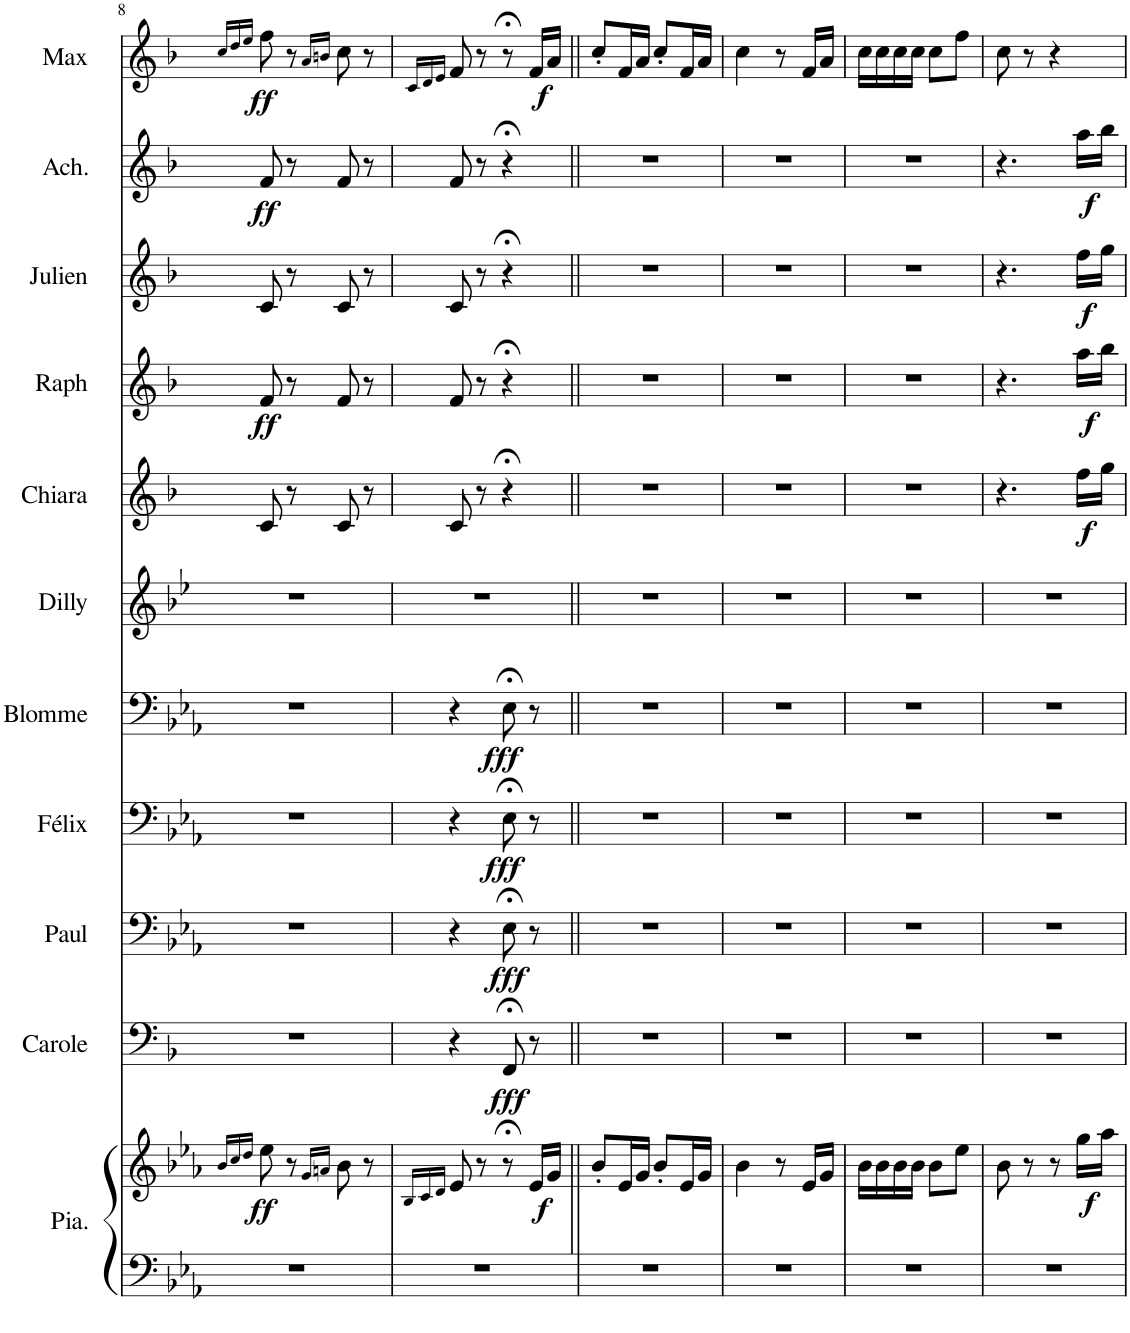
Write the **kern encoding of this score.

**kern	**kern	**dynam	**kern	**dynam	**kern	**dynam	**kern	**dynam	**kern	**dynam	**kern	**kern	**dynam	**kern	**dynam	**kern	**dynam	**kern	**dynam	**kern	**dynam
*part11	*part11	*part11	*part10	*part10	*part9	*part9	*part8	*part8	*part7	*part7	*part6	*part5	*part5	*part4	*part4	*part3	*part3	*part2	*part2	*part1	*part1
*staff12	*staff11	*staff11/12	*staff10	*staff10	*staff9	*staff9	*staff8	*staff8	*staff7	*staff7	*staff6	*staff5	*staff5	*staff4	*staff4	*staff3	*staff3	*staff2	*staff2	*staff1	*staff1
*I"Piano	*	*	*I"Carole	*	*I"Paul	*	*I"Félix	*	*I"Blomme	*	*I"Dilly	*I"Chiara	*	*I"Raphaël	*	*I"Frou-Frou	*	*I"Achille	*	*I"Maxime	*
*I'Pia.	*	*	*I'Carole	*	*I'Paul	*	*I'Félix	*	*I'Blomme	*	*I'Dilly	*I'Chiara	*	*I'Raph	*	*	*	*I'Ach.	*	*I'Max	*
!!LO:PB:g=z
*clefF4	*clefG2	*	*clefF4	*	*clefF4	*	*clefF4	*	*clefF4	*	*clefG2	*clefG2	*	*clefG2	*	*clefG2	*	*clefG2	*	*clefG2	*
*	*	*	*Trd1c2	*	*	*	*	*	*	*	*Trd4c7	*Trd1c2	*	*Trd1c2	*	*Trd1c2	*	*Trd1c2	*	*Trd1c2	*
*k[b-e-a-]	*k[b-e-a-]	*	*k[b-]	*	*k[b-e-a-]	*	*k[b-e-a-]	*	*k[b-e-a-]	*	*k[b-e-]	*k[b-]	*	*k[b-]	*	*k[b-]	*	*k[b-]	*	*k[b-]	*
*M2/4	*M2/4	*	*M2/4	*	*M2/4	*	*M2/4	*	*M2/4	*	*M2/4	*M2/4	*	*M2/4	*	*M2/4	*	*M2/4	*	*M2/4	*
=8	=8	=8	=8	=8	=8	=8	=8	=8	=8	=8	=8	=8	=8	=8	=8	=8	=8	=8	=8	=8	=8
.	16qb-/LL	.	.	.	.	.	.	.	.	.	.	.	.	.	.	.	.	.	.	16qcc/LL	.
.	16qcc/	.	.	.	.	.	.	.	.	.	.	.	.	.	.	.	.	.	.	16qdd/	.
.	16qdd/JJ	.	.	.	.	.	.	.	.	.	.	.	.	.	.	.	.	.	.	16qee/JJ	.
!	!	!LO:DY:b	!	!	!	!	!	!	!	!	!	!	!	!	!LO:DY:b	!	!	!	!LO:DY:b	!	!LO:DY:b
2r	8ee-\	ff	2r	.	2r	.	2r	.	2r	.	2r	8c/	.	8f/	ff	8c/	.	8f/	ff	8ff\	ff
.	8r	.	.	.	.	.	.	.	.	.	.	8r	.	8r	.	8r	.	8r	.	8r	.
.	16qg/LL	.	.	.	.	.	.	.	.	.	.	.	.	.	.	.	.	.	.	16qa/LL	.
.	16qan/JJ	.	.	.	.	.	.	.	.	.	.	.	.	.	.	.	.	.	.	16qbn/JJ	.
.	8b-\	.	.	.	.	.	.	.	.	.	.	8c/	.	8f/	.	8c/	.	8f/	.	8cc\	.
.	8r	.	.	.	.	.	.	.	.	.	.	8r	.	8r	.	8r	.	8r	.	8r	.
=9	=9	=9	=9	=9	=9	=9	=9	=9	=9	=9	=9	=9	=9	=9	=9	=9	=9	=9	=9	=9	=9
.	16qB-/LL	.	.	.	.	.	.	.	.	.	.	.	.	.	.	.	.	.	.	16qc/LL	.
.	16qc/	.	.	.	.	.	.	.	.	.	.	.	.	.	.	.	.	.	.	16qd/	.
.	16qd/JJ	.	.	.	.	.	.	.	.	.	.	.	.	.	.	.	.	.	.	16qe/JJ	.
2r	8e-/	.	4r	.	4r	.	4r	.	4r	.	2r	8c/	.	8f/	.	8c/	.	8f/	.	8f/	.
.	8r	.	.	.	.	.	.	.	.	.	.	8r	.	8r	.	8r	.	8r	.	8r	.
!	!	!	!	!LO:DY:b	!	!LO:DY:b	!	!LO:DY:b	!	!LO:DY:b	!	!	!	!	!	!	!	!	!	!	!
.	8r;<	.	8FF;</	fff	8E-;<\	fff	8E-;<\	fff	8E-;<\	fff	.	4r;<	.	4r;<	.	4r;<	.	4r;<	.	8r;<	.
!	!	!LO:DY:b	!	!	!	!	!	!	!	!	!	!	!	!	!	!	!	!	!	!	!LO:DY:b
.	16e-/LL	f	8r	.	8r	.	8r	.	8r	.	.	.	.	.	.	.	.	.	.	16f/LL	f
.	16g/JJ	.	.	.	.	.	.	.	.	.	.	.	.	.	.	.	.	.	.	16a/JJ	.
=10||	=10||	=10||	=10||	=10||	=10||	=10||	=10||	=10||	=10||	=10||	=10||	=10||	=10||	=10||	=10||	=10||	=10||	=10||	=10||	=10||	=10||
2r	8b-'/L	.	2r	.	2r	.	2r	.	2r	.	2r	2r	.	2r	.	2r	.	2r	.	8cc'/L	.
.	16e-/L	.	.	.	.	.	.	.	.	.	.	.	.	.	.	.	.	.	.	16f/L	.
.	16g/JJ	.	.	.	.	.	.	.	.	.	.	.	.	.	.	.	.	.	.	16a/JJ	.
.	8b-'/L	.	.	.	.	.	.	.	.	.	.	.	.	.	.	.	.	.	.	8cc'/L	.
.	16e-/L	.	.	.	.	.	.	.	.	.	.	.	.	.	.	.	.	.	.	16f/L	.
.	16g/JJ	.	.	.	.	.	.	.	.	.	.	.	.	.	.	.	.	.	.	16a/JJ	.
=11	=11	=11	=11	=11	=11	=11	=11	=11	=11	=11	=11	=11	=11	=11	=11	=11	=11	=11	=11	=11	=11
2r	4b-\	.	2r	.	2r	.	2r	.	2r	.	2r	2r	.	2r	.	2r	.	2r	.	4cc\	.
.	8r	.	.	.	.	.	.	.	.	.	.	.	.	.	.	.	.	.	.	8r	.
.	16e-/LL	.	.	.	.	.	.	.	.	.	.	.	.	.	.	.	.	.	.	16f/LL	.
.	16g/JJ	.	.	.	.	.	.	.	.	.	.	.	.	.	.	.	.	.	.	16a/JJ	.
=12	=12	=12	=12	=12	=12	=12	=12	=12	=12	=12	=12	=12	=12	=12	=12	=12	=12	=12	=12	=12	=12
2r	16b-\LL	.	2r	.	2r	.	2r	.	2r	.	2r	2r	.	2r	.	2r	.	2r	.	16cc\LL	.
.	16b-\	.	.	.	.	.	.	.	.	.	.	.	.	.	.	.	.	.	.	16cc\	.
.	16b-\	.	.	.	.	.	.	.	.	.	.	.	.	.	.	.	.	.	.	16cc\	.
.	16b-\JJ	.	.	.	.	.	.	.	.	.	.	.	.	.	.	.	.	.	.	16cc\JJ	.
.	8b-\L	.	.	.	.	.	.	.	.	.	.	.	.	.	.	.	.	.	.	8cc\L	.
.	8ee-\J	.	.	.	.	.	.	.	.	.	.	.	.	.	.	.	.	.	.	8ff\J	.
=13	=13	=13	=13	=13	=13	=13	=13	=13	=13	=13	=13	=13	=13	=13	=13	=13	=13	=13	=13	=13	=13
2r	8b-\	.	2r	.	2r	.	2r	.	2r	.	2r	4.r	.	4.r	.	4.r	.	4.r	.	8cc\	.
.	8r	.	.	.	.	.	.	.	.	.	.	.	.	.	.	.	.	.	.	8r	.
.	8r	.	.	.	.	.	.	.	.	.	.	.	.	.	.	.	.	.	.	4r	.
!	!	!LO:DY:b	!	!	!	!	!	!	!	!	!	!	!LO:DY:b	!	!LO:DY:b	!	!LO:DY:b	!	!LO:DY:b	!	!
.	16gg\LL	f	.	.	.	.	.	.	.	.	.	16ff\LL	f	16aa\LL	f	16ff\LL	f	16aa\LL	f	.	.
.	16aa-\JJ	.	.	.	.	.	.	.	.	.	.	16gg\JJ	.	16bb-\JJ	.	16gg\JJ	.	16bb-\JJ	.	.	.
=	=	=	=	=	=	=	=	=	=	=	=	=	=	=	=	=	=	=	=	=	=
*-	*-	*-	*-	*-	*-	*-	*-	*-	*-	*-	*-	*-	*-	*-	*-	*-	*-	*-	*-	*-	*-
